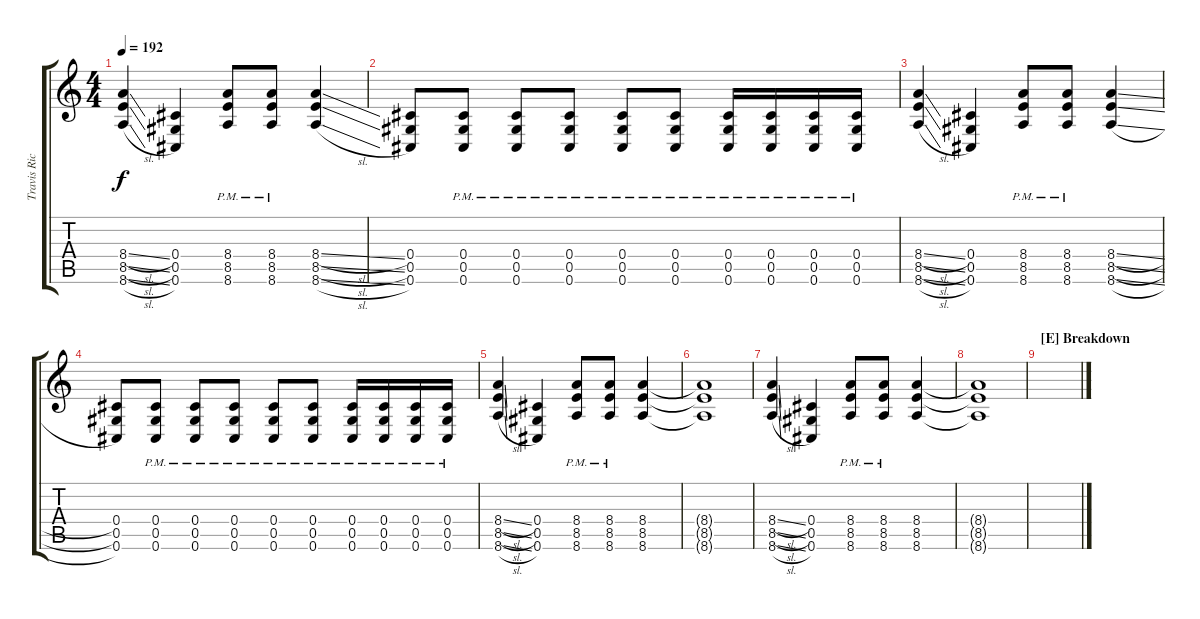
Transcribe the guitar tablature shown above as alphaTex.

\track ("Travis Richter" "Travis Ric") {instrument distortionguitar}
\staff {score tabs}
\tuning (Eb4 Bb3 Gb3 Db3 Ab2 Db2) {hide}
\ts (4 4)
\tempo 192
\clef g2
\ks c
(8.4{sl} 8.5{sl} 8.6{sl}).4{dy f} (0.4 0.5 0.6).4 (8.4{pm} 8.5{pm} 8.6{pm}).8 (8.4{pm} 8.5{pm} 8.6{pm}).8 (8.4{sl} 8.5{sl} 8.6{sl}).4 |
(0.4 0.5 0.6).8 (0.4{pm} 0.5{pm} 0.6{pm}).8 (0.4{pm} 0.5{pm} 0.6{pm}).8 (0.4{pm} 0.5{pm} 0.6{pm}).8 (0.4{pm} 0.5{pm} 0.6{pm}).8 (0.4{pm} 0.5{pm} 0.6{pm}).8 (0.4{pm} 0.5{pm} 0.6{pm}).16 (0.4{pm} 0.5{pm} 0.6{pm}).16 (0.4{pm} 0.5{pm} 0.6{pm}).16 (0.4{pm} 0.5{pm} 0.6{pm}).16 |
(8.4{sl} 8.5{sl} 8.6{sl}).4 (0.4 0.5 0.6).4 (8.4{pm} 8.5{pm} 8.6{pm}).8 (8.4{pm} 8.5{pm} 8.6{pm}).8 (8.4{sl} 8.5{sl} 8.6{sl}).4 |
(0.4 0.5 0.6).8 (0.4{pm} 0.5{pm} 0.6{pm}).8 (0.4{pm} 0.5{pm} 0.6{pm}).8 (0.4{pm} 0.5{pm} 0.6{pm}).8 (0.4{pm} 0.5{pm} 0.6{pm}).8 (0.4{pm} 0.5{pm} 0.6{pm}).8 (0.4{pm} 0.5{pm} 0.6{pm}).16 (0.4{pm} 0.5{pm} 0.6{pm}).16 (0.4{pm} 0.5{pm} 0.6{pm}).16 (0.4{pm} 0.5{pm} 0.6{pm}).16 |
(8.4{sl} 8.5{sl} 8.6{sl}).4 (0.4 0.5 0.6).4 (8.4{pm} 8.5{pm} 8.6{pm}).8 (8.4{pm} 8.5{pm} 8.6{pm}).8 (8.4 8.5 8.6).4 |
(8.4{t} 8.5{t} 8.6{t}).1 |
(8.4{sl} 8.5{sl} 8.6{sl}).4 (0.4 0.5 0.6).4 (8.4{pm} 8.5{pm} 8.6{pm}).8 (8.4{pm} 8.5{pm} 8.6{pm}).8 (8.4 8.5 8.6).4 |
(8.4{t} 8.5{t} 8.6{t}).1 |
\section ("" "[E] Breakdown")
